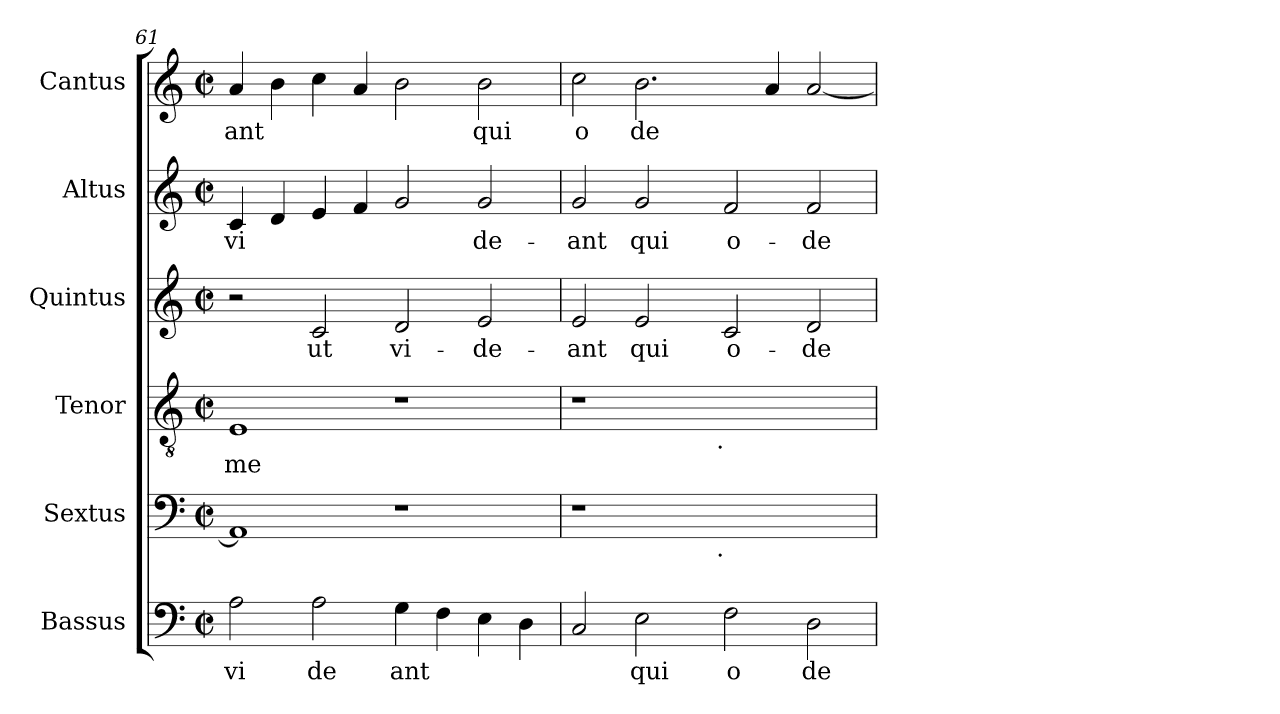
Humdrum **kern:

**kern	**text	**kern	**text	**kern	**text	**kern	**text	**kern	**text	**kern	**text
*part6	*part6	*part5	*part5	*part4	*part4	*part3	*part3	*part2	*part2	*part1	*part1
*staff6	*staff6	*staff5	*staff5	*staff4	*staff4	*staff3	*staff3	*staff2	*staff2	*staff1	*staff1
*I"Bassus	*	*I"Sextus	*	*I"Tenor	*	*I"Quintus	*	*I"Altus	*	*I"Cantus	*
*clefF4	*	*clefF4	*	*clefGv2	*	*clefG2	*	*clefG2	*	*clefG2	*
*k[]	*	*k[]	*	*k[]	*	*k[]	*	*k[]	*	*k[]	*
*C:	*	*C:	*	*C:	*	*C:	*	*C:	*	*C:	*
*M2/2	*	*M2/2	*	*M2/2	*	*M2/2	*	*M2/2	*	*M2/2	*
*met(c|)	*	*met(c|)	*	*met(c|)	*	*met(c|)	*	*met(c|)	*	*met(c|)	*
=61	=61	=61	=61	=61	=61	=61	=61	=61	=61	=61	=61
!	!LO:LY:b:cj	!	!LO:LY:b:cj	!	!LO:LY:b:cj	!	!	!	!LO:LY:b:cj	!	!LO:LY:b:cj
2A\	vi	1AA]	.	1E	me	2r	.	4c/	vi-	4a/	ant
!	!	!	!	!	!	!	!	!	!LO:LY:b:cj	!	!LO:LY:b:cj
.	.	.	.	.	.	.	.	4d/	--	4b\	.
!	!LO:LY:b:cj	!	!	!	!	!	!LO:LY:b:cj	!	!LO:LY:b:cj	!	!LO:LY:b:cj
2A\	de	.	.	.	.	2c/	ut	4e/	--	4cc\	.
!	!	!	!	!	!	!	!	!	!LO:LY:b:cj	!	!LO:LY:b:cj
.	.	.	.	.	.	.	.	4f/	--	4a/	.
!	!LO:LY:b:cj	!	!	!	!	!	!LO:LY:b:cj	!	!LO:LY:b:cj	!	!LO:LY:b:cj
4G\	ant	1r	.	1r	.	2d/	vi-	2g/	--	2b\	.
!	!LO:LY:b:cj	!	!	!	!	!	!	!	!	!	!
4F\	.	.	.	.	.	.	.	.	.	.	.
!	!LO:LY:b:cj	!	!	!	!	!	!LO:LY:b:cj	!	!LO:LY:b:cj	!	!LO:LY:b:cj
4E\	.	.	.	.	.	2e/	-de-	2g/	-de-	2b\	qui
!	!LO:LY:b:cj	!	!	!	!	!	!	!	!	!	!
4D\	.	.	.	.	.	.	.	.	.	.	.
=62	=62	=62	=62	=62	=62	=62	=62	=62	=62	=62	=62
!	!LO:LY:b:cj	!	!	!	!	!	!LO:LY:b:cj	!	!LO:LY:b:cj	!	!LO:LY:b:cj
*	*	*^	*	*^	*	*	*	*	*	*	*
2C/	.	1r	2ryy	.	1r	2ryy	.	2e/	-ant	2g/	-ant	2cc\	o
!	!LO:LY:b:cj	!	!	!	!	!	!	!	!LO:LY:b:cj	!	!LO:LY:b:cj	!	!LO:LY:b:cj
2E\	qui	.	4ryy	.	.	4ryy	.	2e/	qui	2g/	qui	2.b\	de
.	.	.	8...ryy	.	.	8...ryy	.	.	.	.	.	.	.
!	!	!	!	!	!	!LO:TX:b:t=.	!	!	!	!	!	!	!
!	!	!	!LO:TX:b:t=.	!	!	!	!	!	!	!	!	!	!
.	.	.	1ryy	.	.	1ryy	.	.	.	.	.	.	.
!	!LO:LY:b:cj	!	!	!	!	!	!	!	!LO:LY:b:cj	!	!LO:LY:b:cj	!	!
2F\	o	1ryy	.	.	1ryy	.	.	2c/	o-	2f/	o-	.	.
!	!	!	!	!	!	!	!	!	!	!	!	!	!LO:LY:b:cj
.	.	.	.	.	.	.	.	.	.	.	.	4a/	.
!	!LO:LY:b:cj	!	!	!	!	!	!	!	!LO:LY:b:cj	!	!LO:LY:b:cj	!	!LO:LY:b:cj
2D\	de	.	.	.	.	.	.	2d/	-de-	2f/	-de-	[<2a/	.
.	.	.	64ryy	.	.	64ryy	.	.	.	.	.	.	.
*	*	*v	*v	*	*	*	*	*	*	*	*	*	*
*	*	*	*	*v	*v	*	*	*	*	*	*	*
=	=	=	=	=	=	=	=	=	=	=	=
*-	*-	*-	*-	*-	*-	*-	*-	*-	*-	*-	*-
